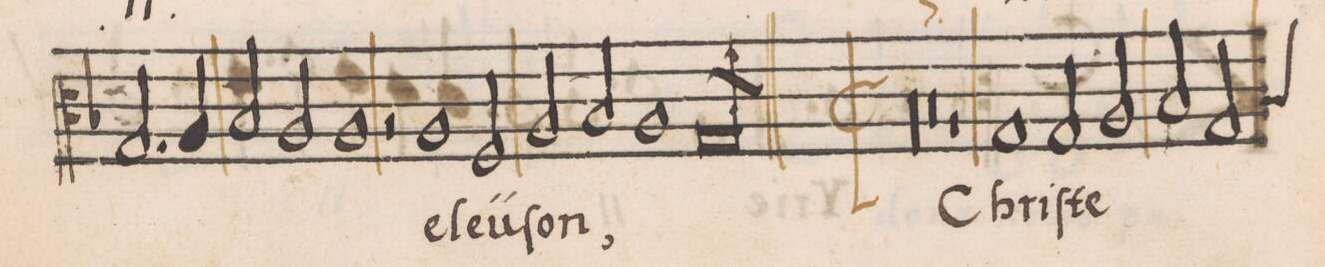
**kern	**text
*I"TENOR	*
*clefC3	*
*k[b-]	*
*M2/1	*
2.G/	e-
4A/	.
2B-/	-le-
2A/	-i-
=35-	=35-
1A/	-ſon
*	*Xij
2r	.
1A/	e-
=36-	=36-
2F/	-le-
2A/	-ii-
2B-/	-ſon,
=37-	=37-
1A/	.
1Gl/;	.
=38||-	=38||-
*M2/1	*
*met(C|)	*
00r	.
=39-	=39-
=40-	=40-
0r	.
=41-	=41-
1r	.
1G/	Chri-
=42-	=42-
2G/	-ſte
2A/	.
2B-/	.
*custos:B-	*
2G/	.
=43-	=43-
*-	*-
